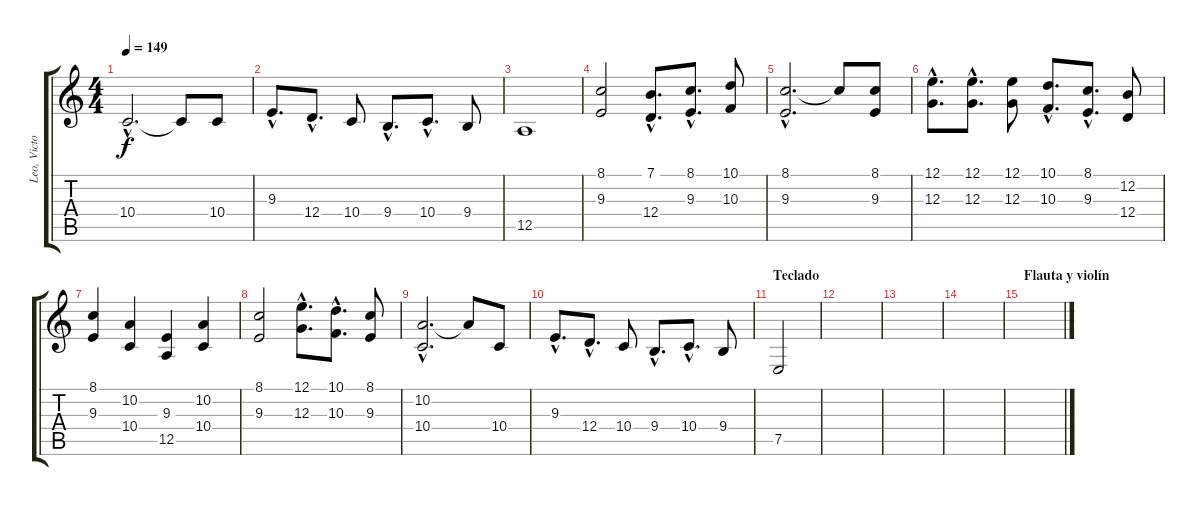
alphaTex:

\track ("Leo, Victor, Jose y Aurora" "Leo, Victo") {instrument lead1square}
\staff {score tabs}
\tuning (E4 B3 G3 D3 A2 E2) {hide}
\ts (4 4)
\tempo 149
\clef g2
\ks c
10.4{hac}.2{d dy f} 10.4{t}.8 10.4.8 |
9.3{hac}.8{d} 12.4{hac}.8{d} 10.4.8 9.4{hac}.8{d} 10.4{hac}.8{d} 9.4.8 |
12.5.1 |
(8.1 9.3).2 (7.1{hac} 12.4{hac}).8{d} (8.1{hac} 9.3{hac}).8{d} (10.1 10.3).8 |
(8.1{hac} 9.3{hac}).2{d} 8.1{t}.8 (8.1 9.3).8 |
(12.1{hac} 12.3{hac}).8{d} (12.1{hac} 12.3{hac}).8{d} (12.1 12.3).8 (10.1{hac} 10.3{hac}).8{d} (8.1{hac} 9.3{hac}).8{d} (12.2 12.4).8 |
(8.1 9.3).4 (10.2 10.4).4 (9.3 12.5).4 (10.2 10.4).4 |
(8.1 9.3).2 (12.1{hac} 12.3{hac}).8{d} (10.1{hac} 10.3{hac}).8{d} (8.1 9.3).8 |
(10.2{hac} 10.4{hac}).2{d} 10.2{t}.8 10.4.8 |
9.3{hac}.8{d} 12.4{hac}.8{d} 10.4.8 9.4{hac}.8{d} 10.4{hac}.8{d} 9.4.8 |
\section ("" "Teclado")
7.5.2 |
|
|
|
\section ("" "Flauta y violín")
